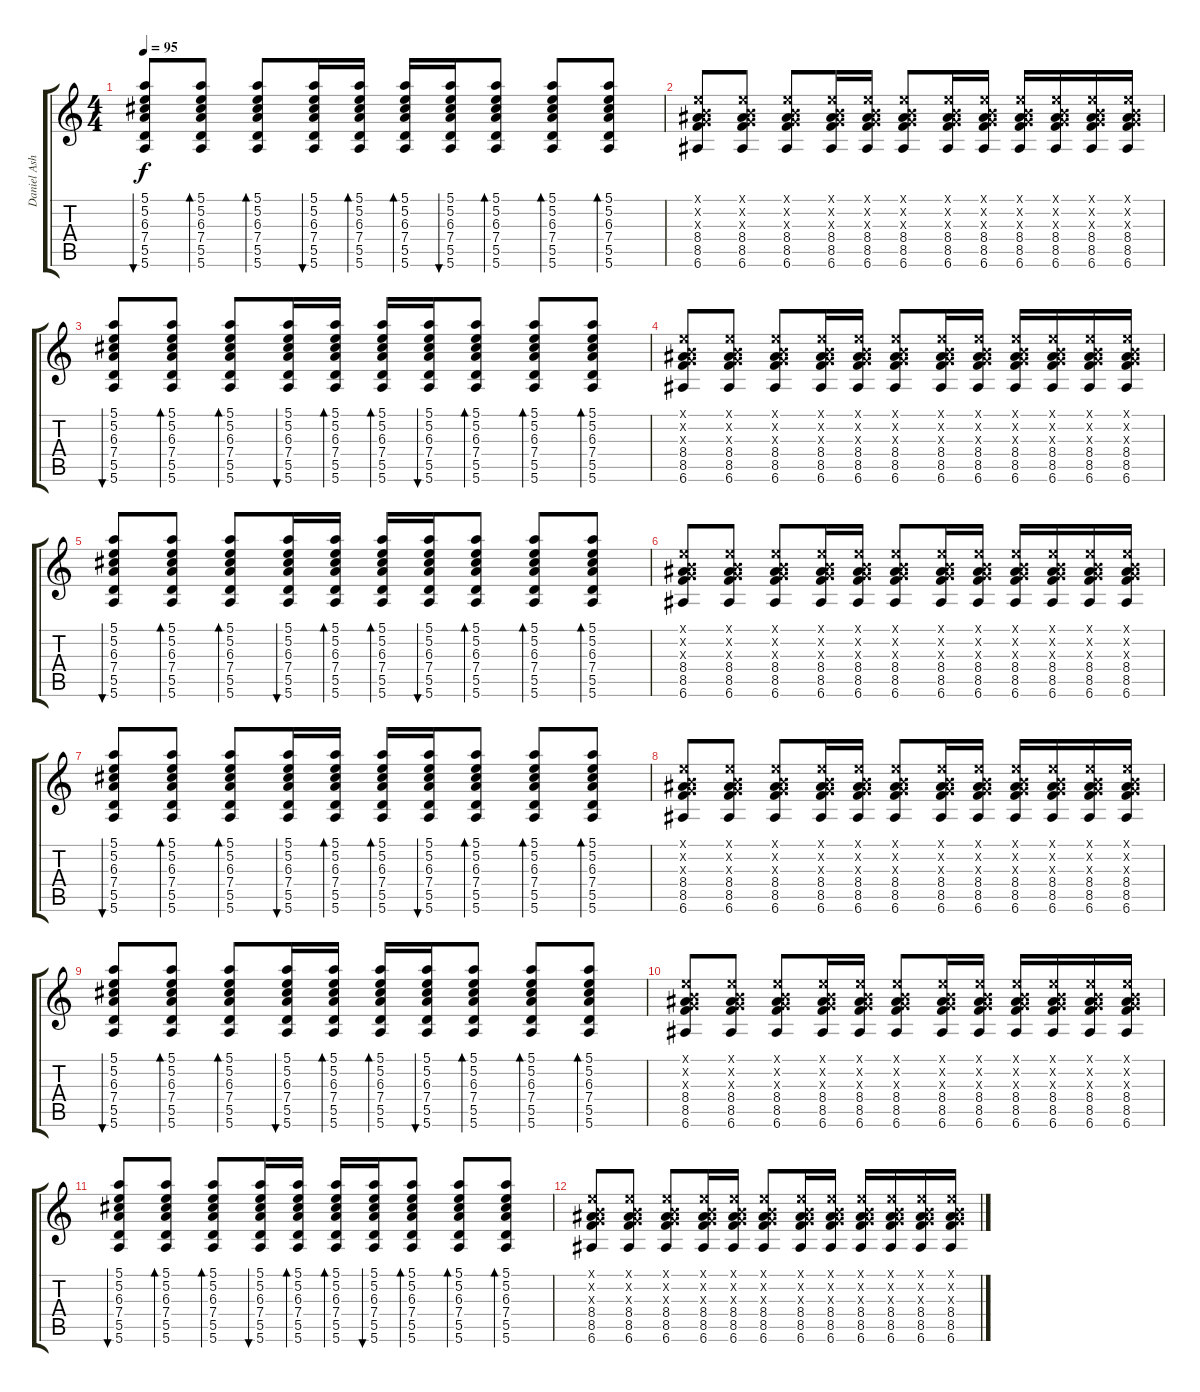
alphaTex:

\track ("Daniel Ash" "Daniel Ash") {instrument distortionguitar}
\staff {score tabs}
\tuning (E4 B3 G3 D3 A2 E2) {hide}
\ts (4 4)
\tempo 95
\clef g2
\ks c
(5.1 5.2 6.3 7.4 5.5 5.6).8{bu 60 dy f} (5.1 5.2 6.3 7.4 5.5 5.6).8{bd 60} (5.1 5.2 6.3 7.4 5.5 5.6).8{bd 60} (5.1 5.2 6.3 7.4 5.5 5.6).16{bu 60} (5.1 5.2 6.3 7.4 5.5 5.6).16{bd 60} (5.1 5.2 6.3 7.4 5.5 5.6).16{bd 60} (5.1 5.2 6.3 7.4 5.5 5.6).16{bu 60} (5.1 5.2 6.3 7.4 5.5 5.6).8{bd 60} (5.1 5.2 6.3 7.4 5.5 5.6).8{bd 60} (5.1 5.2 6.3 7.4 5.5 5.6).8{bd 60} |
(0.1{x} 0.2{x} 0.3{x} 8.4 8.5 6.6).8 (0.1{x} 0.2{x} 0.3{x} 8.4 8.5 6.6).8 (0.1{x} 0.2{x} 0.3{x} 8.4 8.5 6.6).8 (0.1{x} 0.2{x} 0.3{x} 8.4 8.5 6.6).16 (0.1{x} 0.2{x} 0.3{x} 8.4 8.5 6.6).16 (0.1{x} 0.2{x} 0.3{x} 8.4 8.5 6.6).8 (0.1{x} 0.2{x} 0.3{x} 8.4 8.5 6.6).16 (0.1{x} 0.2{x} 0.3{x} 8.4 8.5 6.6).16 (0.1{x} 0.2{x} 0.3{x} 8.4 8.5 6.6).16 (0.1{x} 0.2{x} 0.3{x} 8.4 8.5 6.6).16 (0.1{x} 0.2{x} 0.3{x} 8.4 8.5 6.6).16 (0.1{x} 0.2{x} 0.3{x} 8.4 8.5 6.6).16 |
(5.1 5.2 6.3 7.4 5.5 5.6).8{bu 60} (5.1 5.2 6.3 7.4 5.5 5.6).8{bd 60} (5.1 5.2 6.3 7.4 5.5 5.6).8{bd 60} (5.1 5.2 6.3 7.4 5.5 5.6).16{bu 60} (5.1 5.2 6.3 7.4 5.5 5.6).16{bd 60} (5.1 5.2 6.3 7.4 5.5 5.6).16{bd 60} (5.1 5.2 6.3 7.4 5.5 5.6).16{bu 60} (5.1 5.2 6.3 7.4 5.5 5.6).8{bd 60} (5.1 5.2 6.3 7.4 5.5 5.6).8{bd 60} (5.1 5.2 6.3 7.4 5.5 5.6).8{bd 60} |
(0.1{x} 0.2{x} 0.3{x} 8.4 8.5 6.6).8 (0.1{x} 0.2{x} 0.3{x} 8.4 8.5 6.6).8 (0.1{x} 0.2{x} 0.3{x} 8.4 8.5 6.6).8 (0.1{x} 0.2{x} 0.3{x} 8.4 8.5 6.6).16 (0.1{x} 0.2{x} 0.3{x} 8.4 8.5 6.6).16 (0.1{x} 0.2{x} 0.3{x} 8.4 8.5 6.6).8 (0.1{x} 0.2{x} 0.3{x} 8.4 8.5 6.6).16 (0.1{x} 0.2{x} 0.3{x} 8.4 8.5 6.6).16 (0.1{x} 0.2{x} 0.3{x} 8.4 8.5 6.6).16 (0.1{x} 0.2{x} 0.3{x} 8.4 8.5 6.6).16 (0.1{x} 0.2{x} 0.3{x} 8.4 8.5 6.6).16 (0.1{x} 0.2{x} 0.3{x} 8.4 8.5 6.6).16 |
(5.1 5.2 6.3 7.4 5.5 5.6).8{bu 60} (5.1 5.2 6.3 7.4 5.5 5.6).8{bd 60} (5.1 5.2 6.3 7.4 5.5 5.6).8{bd 60} (5.1 5.2 6.3 7.4 5.5 5.6).16{bu 60} (5.1 5.2 6.3 7.4 5.5 5.6).16{bd 60} (5.1 5.2 6.3 7.4 5.5 5.6).16{bd 60} (5.1 5.2 6.3 7.4 5.5 5.6).16{bu 60} (5.1 5.2 6.3 7.4 5.5 5.6).8{bd 60} (5.1 5.2 6.3 7.4 5.5 5.6).8{bd 60} (5.1 5.2 6.3 7.4 5.5 5.6).8{bd 60} |
(0.1{x} 0.2{x} 0.3{x} 8.4 8.5 6.6).8 (0.1{x} 0.2{x} 0.3{x} 8.4 8.5 6.6).8 (0.1{x} 0.2{x} 0.3{x} 8.4 8.5 6.6).8 (0.1{x} 0.2{x} 0.3{x} 8.4 8.5 6.6).16 (0.1{x} 0.2{x} 0.3{x} 8.4 8.5 6.6).16 (0.1{x} 0.2{x} 0.3{x} 8.4 8.5 6.6).8 (0.1{x} 0.2{x} 0.3{x} 8.4 8.5 6.6).16 (0.1{x} 0.2{x} 0.3{x} 8.4 8.5 6.6).16 (0.1{x} 0.2{x} 0.3{x} 8.4 8.5 6.6).16 (0.1{x} 0.2{x} 0.3{x} 8.4 8.5 6.6).16 (0.1{x} 0.2{x} 0.3{x} 8.4 8.5 6.6).16 (0.1{x} 0.2{x} 0.3{x} 8.4 8.5 6.6).16 |
(5.1 5.2 6.3 7.4 5.5 5.6).8{bu 60} (5.1 5.2 6.3 7.4 5.5 5.6).8{bd 60} (5.1 5.2 6.3 7.4 5.5 5.6).8{bd 60} (5.1 5.2 6.3 7.4 5.5 5.6).16{bu 60} (5.1 5.2 6.3 7.4 5.5 5.6).16{bd 60} (5.1 5.2 6.3 7.4 5.5 5.6).16{bd 60} (5.1 5.2 6.3 7.4 5.5 5.6).16{bu 60} (5.1 5.2 6.3 7.4 5.5 5.6).8{bd 60} (5.1 5.2 6.3 7.4 5.5 5.6).8{bd 60} (5.1 5.2 6.3 7.4 5.5 5.6).8{bd 60} |
(0.1{x} 0.2{x} 0.3{x} 8.4 8.5 6.6).8 (0.1{x} 0.2{x} 0.3{x} 8.4 8.5 6.6).8 (0.1{x} 0.2{x} 0.3{x} 8.4 8.5 6.6).8 (0.1{x} 0.2{x} 0.3{x} 8.4 8.5 6.6).16 (0.1{x} 0.2{x} 0.3{x} 8.4 8.5 6.6).16 (0.1{x} 0.2{x} 0.3{x} 8.4 8.5 6.6).8 (0.1{x} 0.2{x} 0.3{x} 8.4 8.5 6.6).16 (0.1{x} 0.2{x} 0.3{x} 8.4 8.5 6.6).16 (0.1{x} 0.2{x} 0.3{x} 8.4 8.5 6.6).16 (0.1{x} 0.2{x} 0.3{x} 8.4 8.5 6.6).16 (0.1{x} 0.2{x} 0.3{x} 8.4 8.5 6.6).16 (0.1{x} 0.2{x} 0.3{x} 8.4 8.5 6.6).16 |
(5.1 5.2 6.3 7.4 5.5 5.6).8{bu 60} (5.1 5.2 6.3 7.4 5.5 5.6).8{bd 60} (5.1 5.2 6.3 7.4 5.5 5.6).8{bd 60} (5.1 5.2 6.3 7.4 5.5 5.6).16{bu 60} (5.1 5.2 6.3 7.4 5.5 5.6).16{bd 60} (5.1 5.2 6.3 7.4 5.5 5.6).16{bd 60} (5.1 5.2 6.3 7.4 5.5 5.6).16{bu 60} (5.1 5.2 6.3 7.4 5.5 5.6).8{bd 60} (5.1 5.2 6.3 7.4 5.5 5.6).8{bd 60} (5.1 5.2 6.3 7.4 5.5 5.6).8{bd 60} |
(0.1{x} 0.2{x} 0.3{x} 8.4 8.5 6.6).8 (0.1{x} 0.2{x} 0.3{x} 8.4 8.5 6.6).8 (0.1{x} 0.2{x} 0.3{x} 8.4 8.5 6.6).8 (0.1{x} 0.2{x} 0.3{x} 8.4 8.5 6.6).16 (0.1{x} 0.2{x} 0.3{x} 8.4 8.5 6.6).16 (0.1{x} 0.2{x} 0.3{x} 8.4 8.5 6.6).8 (0.1{x} 0.2{x} 0.3{x} 8.4 8.5 6.6).16 (0.1{x} 0.2{x} 0.3{x} 8.4 8.5 6.6).16 (0.1{x} 0.2{x} 0.3{x} 8.4 8.5 6.6).16 (0.1{x} 0.2{x} 0.3{x} 8.4 8.5 6.6).16 (0.1{x} 0.2{x} 0.3{x} 8.4 8.5 6.6).16 (0.1{x} 0.2{x} 0.3{x} 8.4 8.5 6.6).16 |
(5.1 5.2 6.3 7.4 5.5 5.6).8{bu 60} (5.1 5.2 6.3 7.4 5.5 5.6).8{bd 60} (5.1 5.2 6.3 7.4 5.5 5.6).8{bd 60} (5.1 5.2 6.3 7.4 5.5 5.6).16{bu 60} (5.1 5.2 6.3 7.4 5.5 5.6).16{bd 60} (5.1 5.2 6.3 7.4 5.5 5.6).16{bd 60} (5.1 5.2 6.3 7.4 5.5 5.6).16{bu 60} (5.1 5.2 6.3 7.4 5.5 5.6).8{bd 60} (5.1 5.2 6.3 7.4 5.5 5.6).8{bd 60} (5.1 5.2 6.3 7.4 5.5 5.6).8{bd 60} |
(0.1{x} 0.2{x} 0.3{x} 8.4 8.5 6.6).8 (0.1{x} 0.2{x} 0.3{x} 8.4 8.5 6.6).8 (0.1{x} 0.2{x} 0.3{x} 8.4 8.5 6.6).8 (0.1{x} 0.2{x} 0.3{x} 8.4 8.5 6.6).16 (0.1{x} 0.2{x} 0.3{x} 8.4 8.5 6.6).16 (0.1{x} 0.2{x} 0.3{x} 8.4 8.5 6.6).8 (0.1{x} 0.2{x} 0.3{x} 8.4 8.5 6.6).16 (0.1{x} 0.2{x} 0.3{x} 8.4 8.5 6.6).16 (0.1{x} 0.2{x} 0.3{x} 8.4 8.5 6.6).16 (0.1{x} 0.2{x} 0.3{x} 8.4 8.5 6.6).16 (0.1{x} 0.2{x} 0.3{x} 8.4 8.5 6.6).16 (0.1{x} 0.2{x} 0.3{x} 8.4 8.5 6.6).16
